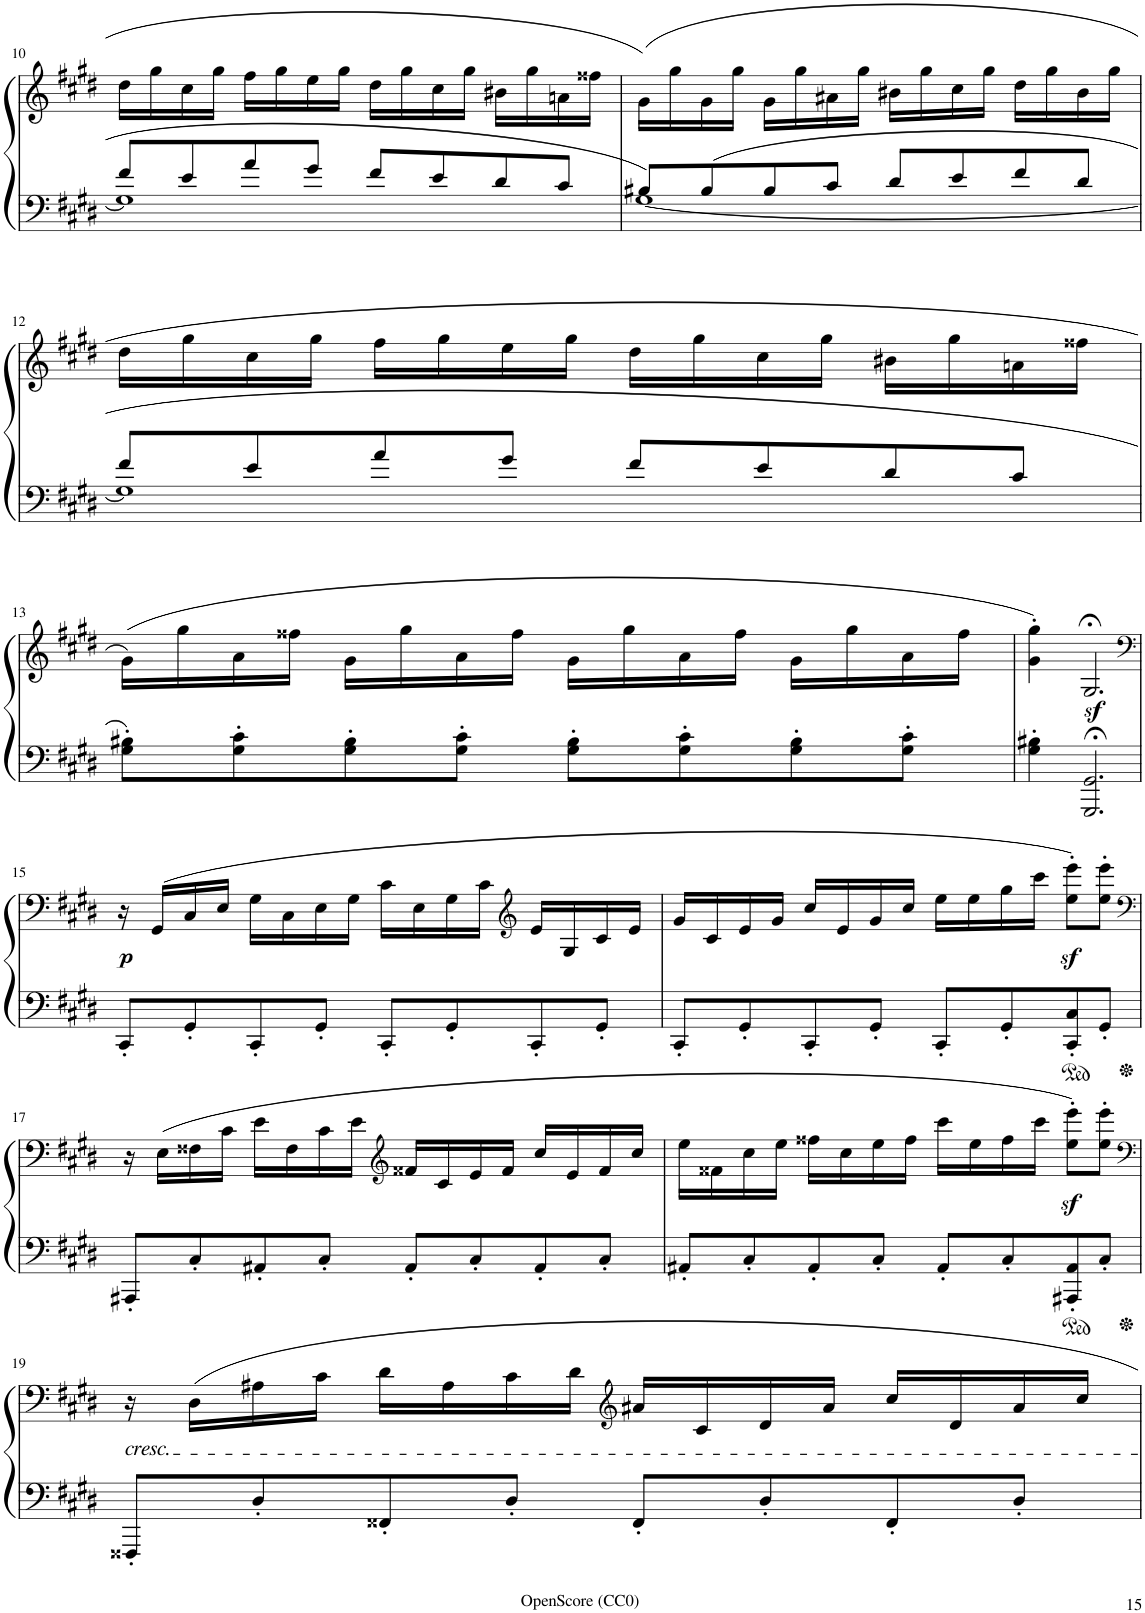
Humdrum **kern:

**kern	**kern	**dynam
*part1	*part1	*part1
*staff2	*staff1	*staff1/2
*I"Piano	*	*
*I'Pno.	*	*
!!LO:PB:g=z
*clefF4	*clefG2	*
*k[f#c#g#d#]	*k[f#c#g#d#]	*
*M4/4	*M4/4	*
*met(c)	*met(c)	*
=10	=10	=10
*^	*	*
8f#/L	1G#]	16dd#\LL	.
.	.	16gg#\	.
8e/	.	16cc#\	.
.	.	16gg#\JJ	.
8a/	.	16ff#\LL	.
.	.	16gg#\	.
8g#/J	.	16ee\	.
.	.	16gg#\JJ	.
8f#/L	.	16dd#\LL	.
.	.	16gg#\	.
8e/	.	16cc#\	.
.	.	16gg#\JJ	.
8d#/	.	16b#X\LL	.
.	.	16gg#\	.
8c#/J	.	16an\	.
.	.	16ff##X\JJ	.
=11	=11	=11	=11
8B#X/L	[1G#	(16g#\LL	.
.	.	16gg#\	.
8B#/	.	16g#\	.
.	.	16gg#\JJ	.
8B#/	.	16g#\LL	.
.	.	16gg#\	.
8c#/J	.	16a#X\	.
.	.	16gg#\JJ	.
8d#/L	.	16b#X\LL	.
.	.	16gg#\	.
8e/	.	16cc#\	.
.	.	16gg#\JJ	.
8f#/	.	16dd#\LL	.
.	.	16gg#\	.
8d#/J	.	16b#\	.
.	.	16gg#\JJ	.
!!LO:LB:g=z
=12	=12	=12	=12
8f#/L	1G#]	16dd#\LL	.
.	.	16gg#\	.
8e/	.	16cc#\	.
.	.	16gg#\JJ	.
8a/	.	16ff#\LL	.
.	.	16gg#\	.
8g#/J	.	16ee\	.
.	.	16gg#\JJ	.
8f#/L	.	16dd#\LL	.
.	.	16gg#\	.
8e/	.	16cc#\	.
.	.	16gg#\JJ	.
8d#/	.	16b#X\LL	.
.	.	16gg#\	.
8c#/J	.	16an\	.
.	.	16ff##X\JJ	.
*v	*v	*	*
!!LO:LB:g=z
=13	=13	=13
8G#\' 8B#X\'L	(16g#\LL)	.
.	16gg#\	.
8G#\' 8c#\'	16a\	.
.	16ff##X\JJ	.
8G#\' 8B#\'	16g#\LL	.
.	16gg#\	.
8G#\' 8c#\'J	16a\	.
.	16ff##\JJ	.
8G#\' 8B#\'L	16g#\LL	.
.	16gg#\	.
8G#\' 8c#\'	16a\	.
.	16ff##\JJ	.
8G#\' 8B#\'	16g#\LL	.
.	16gg#\	.
8G#\' 8c#\'J	16a\	.
.	16ff##\JJ	.
=14	=14	=14
4G#\' 4B#X\'	4g#\' 4gg#\')	.
2.GGG#/;< 2.GG#/;<	2.G#z<;</	.
!!LO:LB:g=z
=15	=15	=15
*	*clefF4	*
!	!	!LO:DY:b
8CC#'/L	16r	p
.	(16GG#/LL	.
8GG#'/	16C#/	.
.	16E/JJ	.
8CC#'/	16G#\LL	.
.	16C#\	.
8GG#'/J	16E\	.
.	16G#\JJ	.
8CC#'/L	16c#\LL	.
.	16E\	.
8GG#'/	16G#\	.
.	16c#\JJ	.
*	*clefG2	*
8CC#'/	16e/LL	.
.	16G#/	.
8GG#'/J	16c#/	.
.	16e/JJ	.
=16	=16	=16
8CC#'/L	16g#/LL	.
.	16c#/	.
8GG#'/	16e/	.
.	16g#/JJ	.
8CC#'/	16cc#/LL	.
.	16e/	.
8GG#'/J	16g#/	.
.	16cc#/JJ	.
8CC#'/L	16ee\LL	.
.	16ee\	.
8GG#'/	16gg#\	.
.	16ccc#\JJ	.
8CC#/' 8C#/'	8ee\z<' 8eee\z<'L)	.
8GG#'/J	8ee\' 8eee\'J	.
!!LO:LB:g=z
=17	=17	=17
*	*clefF4	*
8AAA#X'/L	16r	.
.	(16E\LL	.
8C#'/	16F##X\	.
.	16c#\JJ	.
8AA#X'/	16e\LL	.
.	16F##\	.
8C#'/J	16c#\	.
.	16e\JJ	.
*	*clefG2	*
8AA#'/L	16f##X/LL	.
.	16c#/	.
8C#'/	16e/	.
.	16f##/JJ	.
8AA#'/	16cc#/LL	.
.	16e/	.
8C#'/J	16f##/	.
.	16cc#/JJ	.
=18	=18	=18
8AA#X'/L	16ee\LL	.
.	16f##X\	.
8C#'/	16cc#\	.
.	16ee\JJ	.
8AA#'/	16ff##X\LL	.
.	16cc#\	.
8C#'/J	16ee\	.
.	16ff##\JJ	.
8AA#'/L	16ccc#\LL	.
.	16ee\	.
8C#'/	16ff##\	.
.	16ccc#\JJ	.
8AAA#X/' 8AA#/'	8ee\z<' 8eee\z<'L)	.
8C#'/J	8ee\' 8eee\'J	.
!!LO:LB:g=z
=19	=19	=19
*	*clefF4	*
!	!LO:TX:b:i:t=cresc.	!
8FFF##X'/L	16r	.
.	16D#\LL	.
8D#'/	16A#X\	.
.	16c#\JJ	.
8FF##X'/	16d#\LL	.
.	16A#\	.
8D#'/J	16c#\	.
.	16d#\JJ	.
*	*clefG2	*
8FF##'/L	16a#X/LL	.
.	16c#/	.
8D#'/	16d#/	.
.	16a#/JJ	.
8FF##'/	16cc#/LL	.
.	16d#/	.
8D#'/J	16a#/	.
.	16cc#/JJ	.
=	=	=
*-	*-	*-
